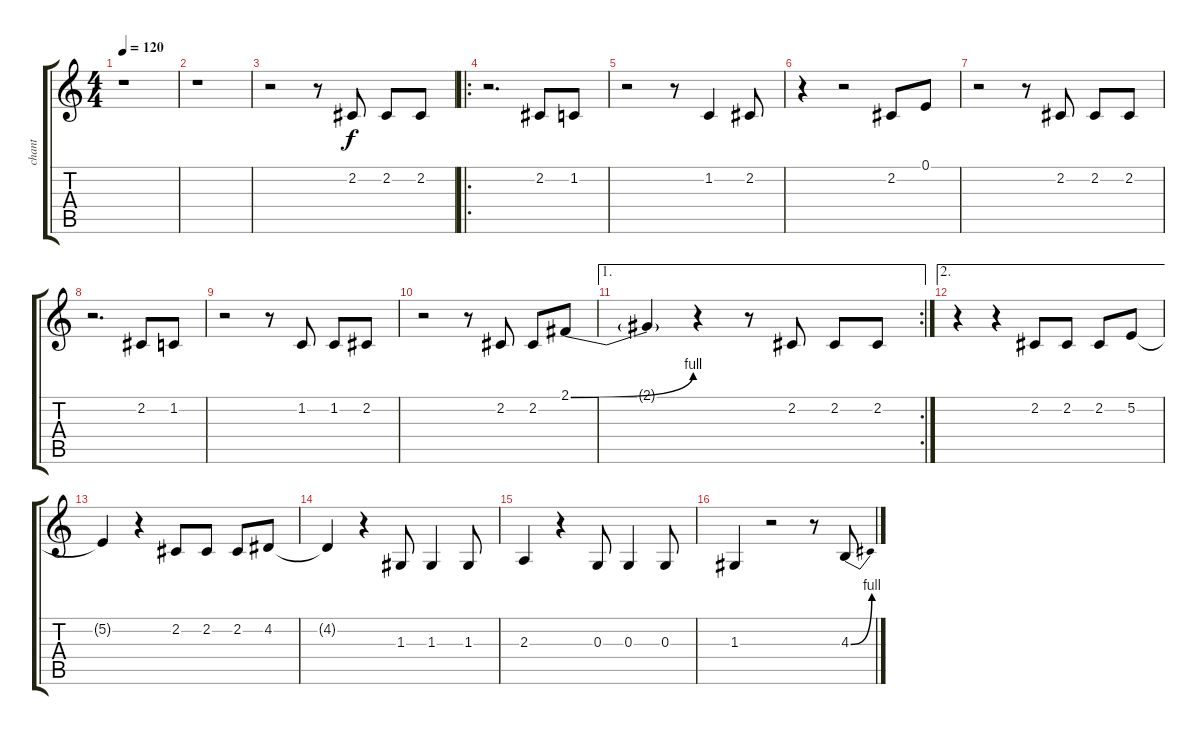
\track ("chant" "chant") {instrument sopranosax}
\staff {score tabs}
\tuning (E4 B3 G3 D3 A2 E2) {hide}
\ts (4 4)
\tempo 120
\clef g2
\ks c
r.1{dy f} |
r.1 |
r.2 r.8 2.2.8 2.2.8 2.2.8 |
\ro
r.2{d} 2.2.8 1.2.8 |
r.2 r.8 1.2.4 2.2.8 |
r.4 r.2 2.2.8 0.1.8 |
r.2 r.8 2.2.8 2.2.8 2.2.8 |
r.2{d} 2.2.8 1.2.8 |
r.2 r.8 1.2.8 1.2.8 2.2.8 |
r.2 r.8 2.2.8 2.2.8 2.1{be (bend 0 0 60 4)}.8 |
\ae 1
\rc 2
2.1{t}.4 r.4 r.8 2.2.8 2.2.8 2.2.8 |
\ae 2
r.4 r.4 2.2.8 2.2.8 2.2.8 5.2.8 |
5.2{t}.4 r.4 2.2.8 2.2.8 2.2.8 4.2.8 |
4.2{t}.4 r.4 1.3.8 1.3.4 1.3.8 |
2.3.4 r.4 0.3.8 0.3.4 0.3.8 |
1.3.4 r.2 r.8 4.3{be (bend 0 0 60 4)}.8
